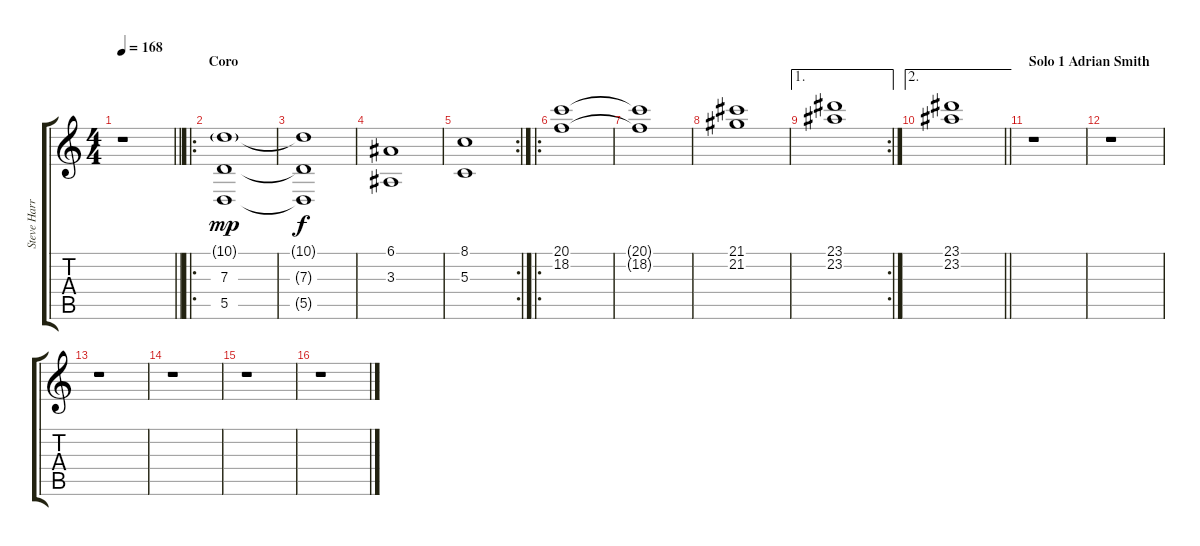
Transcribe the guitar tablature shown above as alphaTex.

\track ("Steve Harris (Sintetizador)" "Steve Harr") {instrument synthstrings1}
\staff {score tabs}
\tuning (E4 B3 G3 D3 A2 E2) {hide}
\ts (4 4)
\tempo 168
\clef g2
\barLineRight lightlight
\ks c
r.1{dy f} |
\ro
\section ("" "Coro")
(10.1{g} 7.3 5.5).1{dy mp} |
(10.1{t} 7.3{t} 5.5{t}).1{dy f} |
(6.1 3.3).1 |
\rc 2
(8.1 5.3).1 |
\ro
(20.1 18.2).1 |
(20.1{t} 18.2{t}).1 |
(21.1 21.2).1 |
\ae 1
\rc 2
(23.1 23.2).1 |
\ae 2
\barLineRight lightlight
(23.1 23.2).1 |
\section ("" "Solo 1 Adrian Smith")
r.1 |
r.1 |
r.1 |
r.1 |
r.1 |
r.1
